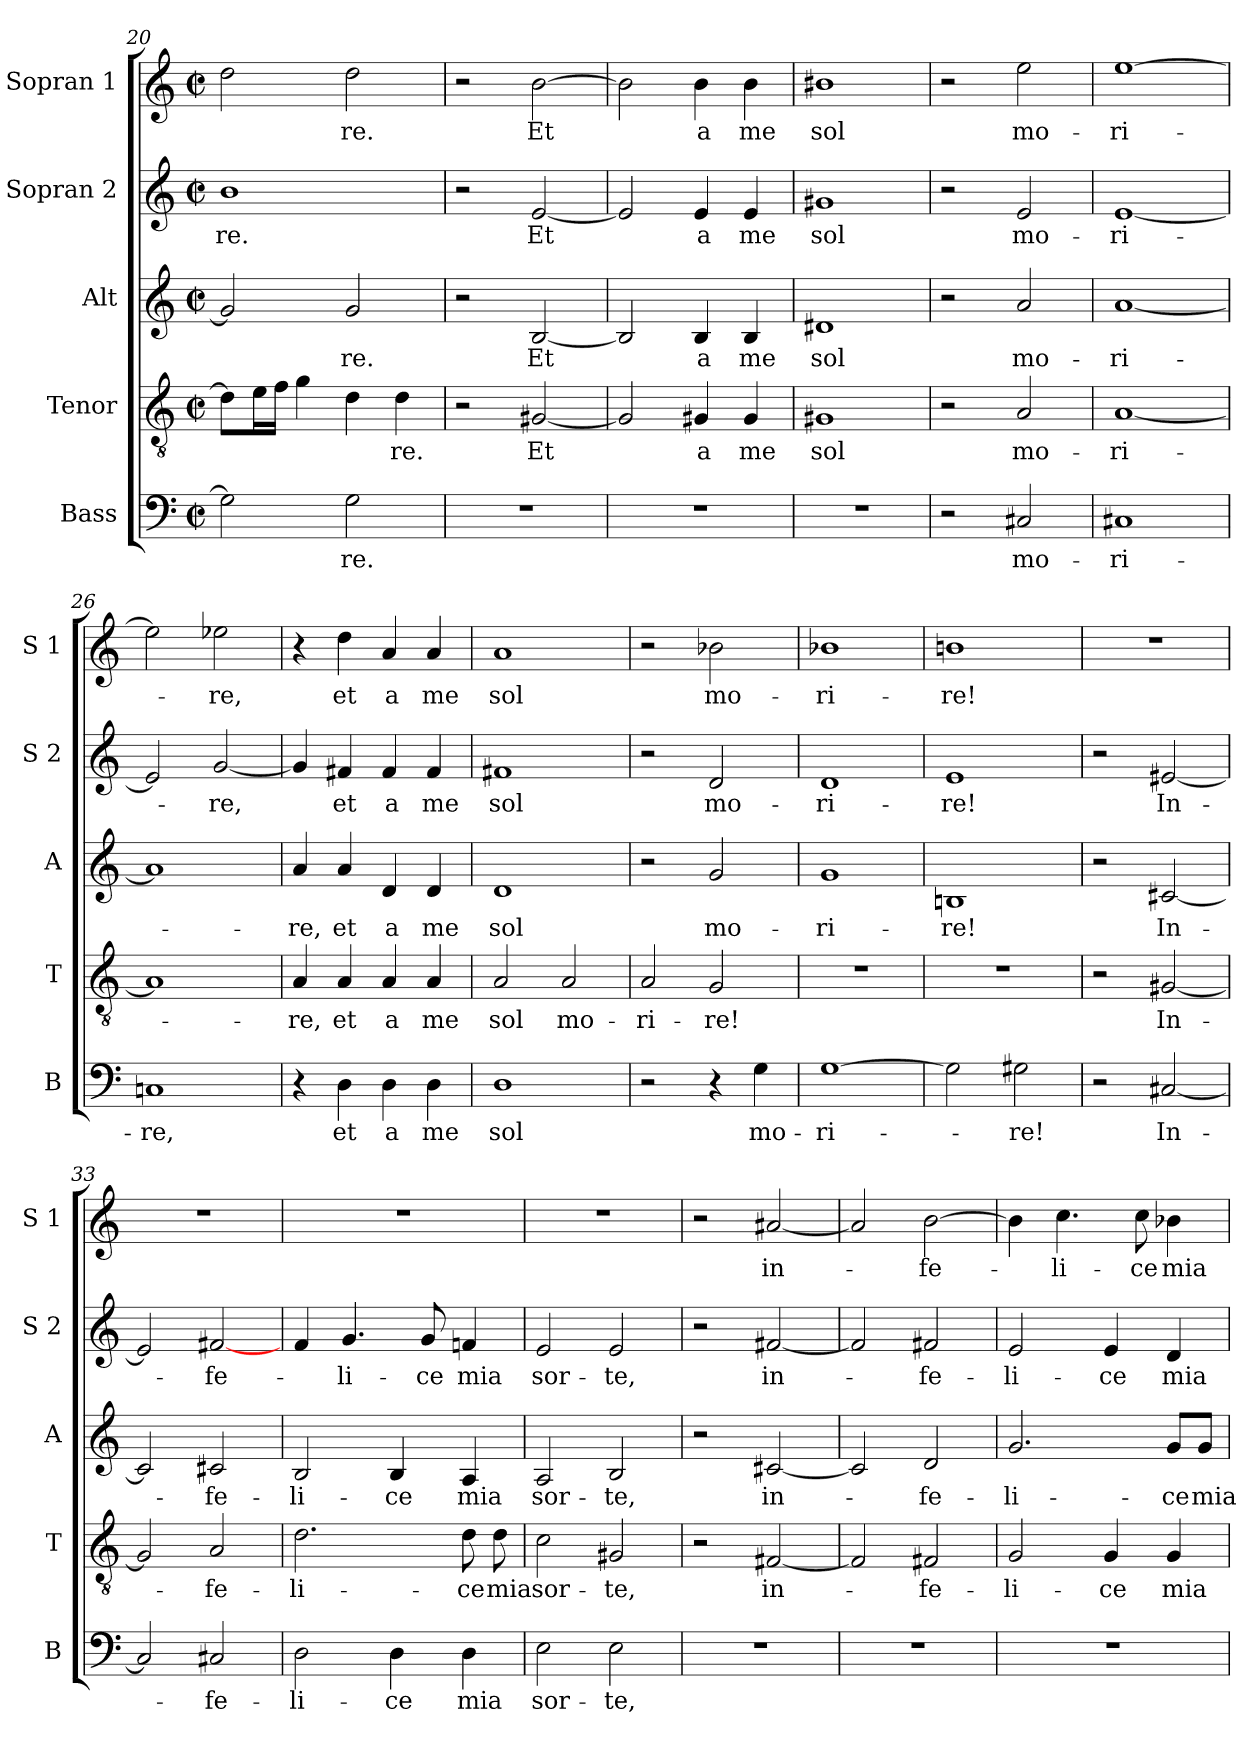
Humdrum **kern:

**kern	**text	**kern	**text	**kern	**text	**kern	**text	**kern	**text
*part5	*part5	*part4	*part4	*part3	*part3	*part2	*part2	*part1	*part1
*staff5	*staff5	*staff4	*staff4	*staff3	*staff3	*staff2	*staff2	*staff1	*staff1
*I"Bass	*	*I"Tenor	*	*I"Alt	*	*I"Sopran 2	*	*I"Sopran 1	*
*I'B	*	*I'T	*	*I'A	*	*I'S 2	*	*I'S 1	*
*clefF4	*	*clefGv2	*	*clefG2	*	*clefG2	*	*clefG2	*
*k[]	*	*k[]	*	*k[]	*	*k[]	*	*k[]	*
*C:	*	*C:	*	*C:	*	*C:	*	*C:	*
*M2/2	*	*M2/2	*	*M2/2	*	*M2/2	*	*M2/2	*
*met(c|)	*	*met(c|)	*	*met(c|)	*	*met(c|)	*	*met(c|)	*
=20	=20	=20	=20	=20	=20	=20	=20	=20	=20
2G\]	.	8d\L]	.	2g/]	.	1b	-re.	2dd\	.
.	.	16e\L	.	.	.	.	.	.	.
.	.	16f\JJ	.	.	.	.	.	.	.
.	.	4g\	.	.	.	.	.	.	.
2G\	-re.	4d\	.	2g/	-re.	.	.	2dd\	-re.
.	.	4d\	-re.	.	.	.	.	.	.
=21	=21	=21	=21	=21	=21	=21	=21	=21	=21
1r	.	2r	.	2r	.	2r	.	2r	.
.	.	[2G#X/	Et	[2B/	Et	[2e/	Et	[2b\	Et
!!LO:LB:g=z
=22	=22	=22	=22	=22	=22	=22	=22	=22	=22
1r	.	2G#/]	.	2B/]	.	2e/]	.	2b\]	.
.	.	4G#X/	a	4B/	a	4e/	a	4b\	a
.	.	4G#/	me	4B/	me	4e/	me	4b\	me
=23	=23	=23	=23	=23	=23	=23	=23	=23	=23
1r	.	1G#X	sol	1d#X	sol	1g#X	sol	1b#X	sol
=24	=24	=24	=24	=24	=24	=24	=24	=24	=24
2r	.	2r	.	2r	.	2r	.	2r	.
2C#X/	mo-	2A/	mo-	2a/	mo-	2e/	mo-	2ee\	mo-
=25	=25	=25	=25	=25	=25	=25	=25	=25	=25
1C#X	-ri-	[1A	-ri-	[1a	-ri-	[1e	-ri-	[1ee	-ri-
=26	=26	=26	=26	=26	=26	=26	=26	=26	=26
1Cn	-re,	1A]	.	1a]	.	2e/]	.	2ee\]	.
.	.	.	.	.	.	[2g/	-re,	2ee-X\	-re,
=27	=27	=27	=27	=27	=27	=27	=27	=27	=27
4r	.	4A/	-re,	4a/	-re,	4g/]	.	4r	.
4D\	et	4A/	et	4a/	et	4f#X/	et	4dd\	et
4D\	a	4A/	a	4d/	a	4f#/	a	4a/	a
4D\	me	4A/	me	4d/	me	4f#/	me	4a/	me
=28	=28	=28	=28	=28	=28	=28	=28	=28	=28
1D	sol	2A/	sol	1d	sol	1f#X	sol	1a	sol
.	.	2A/	mo-	.	.	.	.	.	.
!!LO:LB:g=z
=29	=29	=29	=29	=29	=29	=29	=29	=29	=29
2r	.	2A/	-ri-	2r	.	2r	.	2r	.
4r	.	2G/	-re!	2g/	mo-	2d/	mo-	2b-X\	mo-
4G\	mo-	.	.	.	.	.	.	.	.
=30	=30	=30	=30	=30	=30	=30	=30	=30	=30
[1G	-ri-	1r	.	1g	-ri-	1d	-ri-	1b-X	-ri-
=31	=31	=31	=31	=31	=31	=31	=31	=31	=31
2G\]	.	1r	.	1Bn	-re!	1e	-re!	1bn	-re!
2G#X\	-re!	.	.	.	.	.	.	.	.
=32	=32	=32	=32	=32	=32	=32	=32	=32	=32
2r	.	2r	.	2r	.	2r	.	1r	.
[2C#X/	In-	[2G#X/	In-	[2c#X/	In-	[2e#X/	In-	.	.
=33	=33	=33	=33	=33	=33	=33	=33	=33	=33
2C#/]	.	2G#/]	.	2c#/]	.	2e#/]	.	1r	.
2C#X/	-fe-	2A/	-fe-	2c#X/	-fe-	[2f#X/	-fe-	.	.
=34	=34	=34	=34	=34	=34	=34	=34	=34	=34
2D\	-li-	2.d\	-li-	2B/	-li-	4f/	.	1r	.
.	.	.	.	.	.	4.g/	-li-	.	.
4D\	-ce	.	.	4B/	-ce	.	.	.	.
.	.	.	.	.	.	8g/	-ce	.	.
4D\	mia	8d\	-ce	4A/	mia	4fn/	mia	.	.
.	.	8d\	mia	.	.	.	.	.	.
=35	=35	=35	=35	=35	=35	=35	=35	=35	=35
2E\	sor-	2c\	sor-	2A/	sor-	2e/	sor-	1r	.
2E\	-te,	2G#X/	-te,	2B/	-te,	2e/	-te,	.	.
!!LO:PB:g=z
=36	=36	=36	=36	=36	=36	=36	=36	=36	=36
1r	.	2r	.	2r	.	2r	.	2r	.
.	.	[2F#X/	in-	[2c#X/	in-	[2f#X/	in-	[2a#X/	in-
=37	=37	=37	=37	=37	=37	=37	=37	=37	=37
1r	.	2F#/]	.	2c#/]	.	2f#/]	.	2a#/]	.
.	.	2F#X/	-fe-	2d/	-fe-	2f#/	-fe-	[2b\	-fe-
=38	=38	=38	=38	=38	=38	=38	=38	=38	=38
1r	.	2G/	-li-	2.g/	-li-	2e/	-li-	4b\]	.
.	.	.	.	.	.	.	.	4.cc\	-li-
.	.	4G/	-ce	.	.	4e/	-ce	.	.
.	.	.	.	.	.	.	.	8cc\	-ce
.	.	4G/	mia	8g/L	-ce	4d/	mia	4b-X\	mia
.	.	.	.	8g/J	mia	.	.	.	.
=	=	=	=	=	=	=	=	=	=
*-	*-	*-	*-	*-	*-	*-	*-	*-	*-
